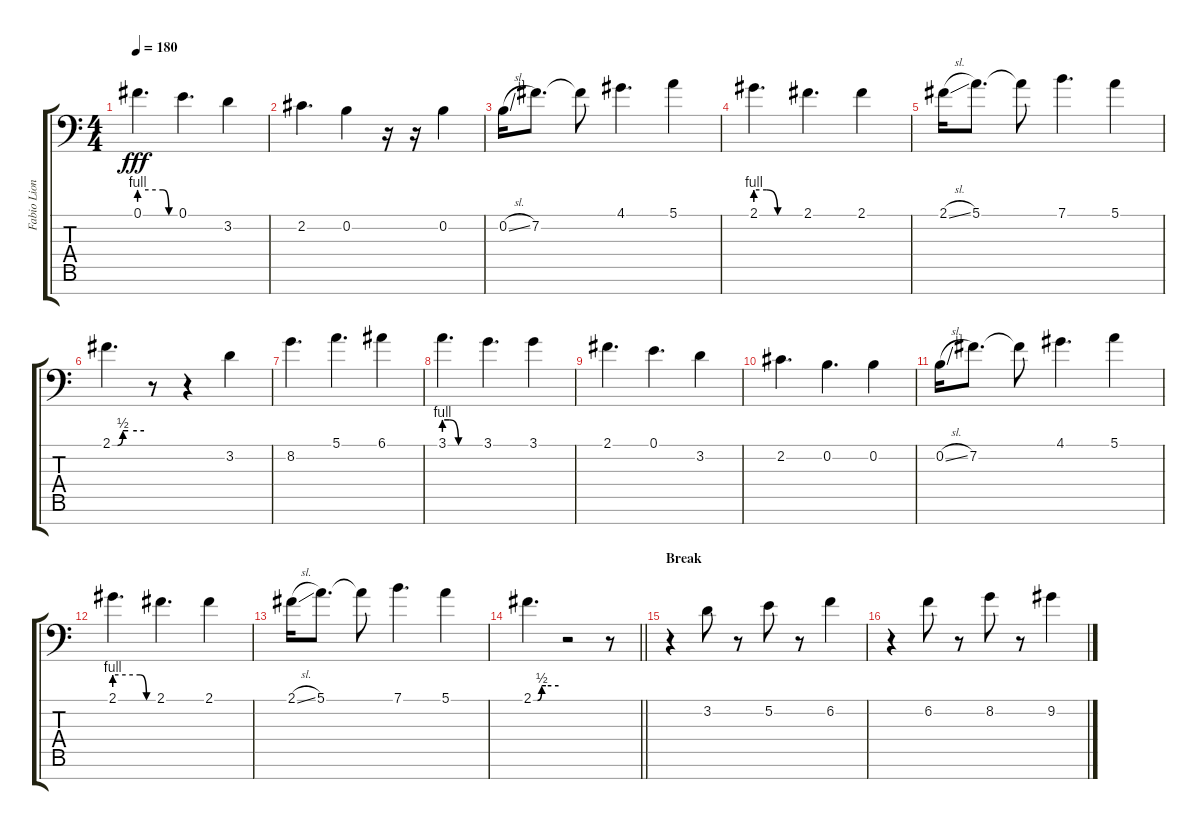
\track ("Fabio Lione" "Fabio Lion") {instrument lead6voice}
\staff {score tabs}
\tuning (E4 B3 G3 D3 A2 E2 C-1) {hide}
\ts (4 4)
\tempo 180
\clef f4
\ks c
0.1{be (custom 0 4 40 4 50 0 60 0)}.4{d dy fff} 0.1.4{d} 3.2.4 |
2.2.4{d} 0.2.4 r.16 r.16 0.2.4 |
0.2{sl}.16 7.2.8{d} 7.2{t}.8 4.1.4{d} 5.1.4 |
2.1{be (custom 0 4 15 4 30 0 60 0)}.4{d} 2.1.4{d} 2.1.4 |
2.1{sl}.16 5.1.8{d} 5.1{t}.8 7.1.4{d} 5.1.4 |
2.1{be (custom 0 0 10 0 20 2 30 2 60 2)}.4{d} r.8 r.4 3.2.4 |
8.2.4{d} 5.1.4{d} 6.1.4 |
3.1{be (custom 0 4 9 4 24 0 60 0)}.4{d} 3.1.4{d} 3.1.4 |
2.1.4{d} 0.1.4{d} 3.2.4 |
2.2.4{d} 0.2.4{d} 0.2.4 |
0.2{sl}.16 7.2.8{d} 7.2{t}.8 4.1.4{d} 5.1.4 |
2.1{be (custom 0 4 40 4 50 0 60 0)}.4{d} 2.1.4{d} 2.1.4 |
2.1{sl}.16 5.1.8{d} 5.1{t}.8 7.1.4{d} 5.1.4 |
\barLineRight lightlight
2.1{be (custom 0 0 10 0 20 2 30 2 60 2)}.4{d} r.2 r.8 |
\section ("" "Break")
r.4 3.2.8 r.8 5.2.8 r.8 6.2.4 |
r.4 6.2.8 r.8 8.2.8 r.8 9.2.4
